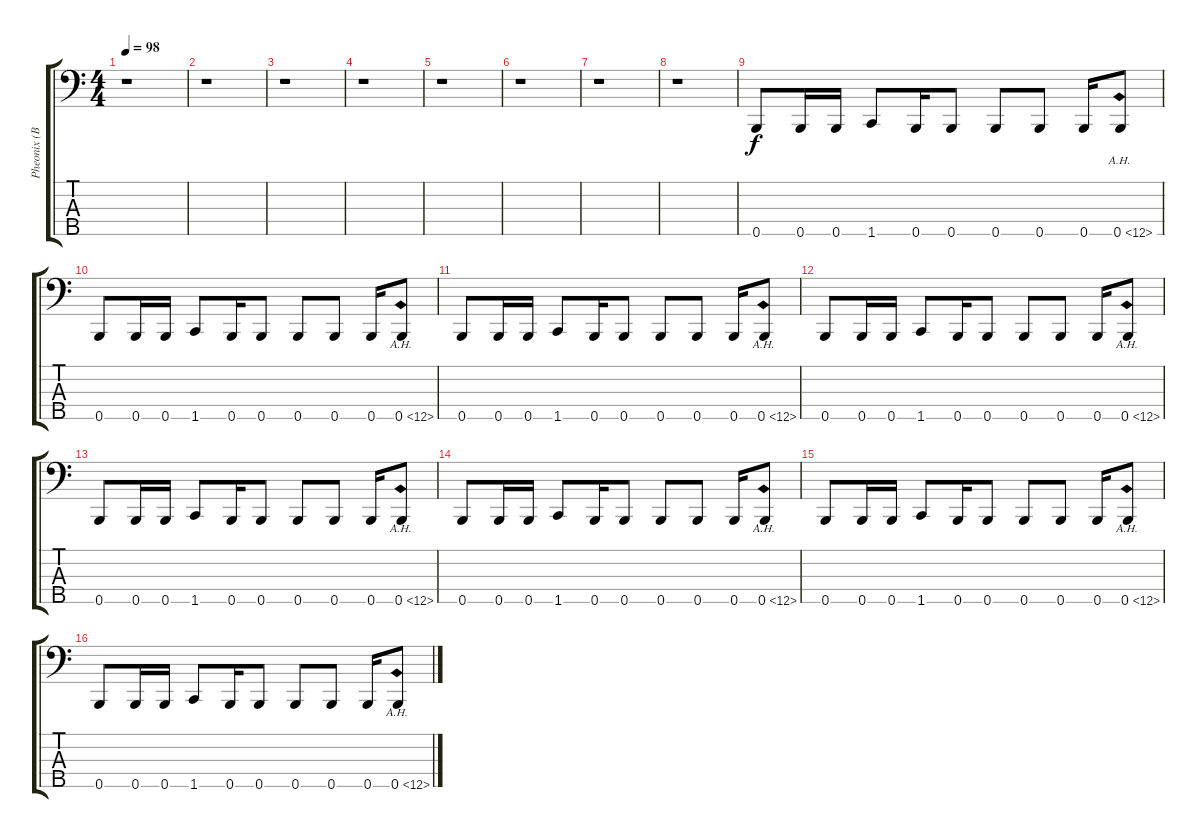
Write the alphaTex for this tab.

\track ("Pheonix (Bass)" "Pheonix (B") {instrument electricbassfinger}
\staff {score tabs}
\tuning (G2 D2 A1 E1 B0) {hide}
\ts (4 4)
\tempo 98
\clef f4
\ks c
r.1{dy f} |
r.1 |
r.1 |
r.1 |
r.1 |
r.1 |
r.1 |
r.1 |
0.5.8 0.5.16 0.5.16 1.5.8 0.5.16 0.5.8 0.5.8 0.5.8 0.5.16 0.5{ah 12}.8 |
0.5.8 0.5.16 0.5.16 1.5.8 0.5.16 0.5.8 0.5.8 0.5.8 0.5.16 0.5{ah 12}.8 |
0.5.8 0.5.16 0.5.16 1.5.8 0.5.16 0.5.8 0.5.8 0.5.8 0.5.16 0.5{ah 12}.8 |
0.5.8 0.5.16 0.5.16 1.5.8 0.5.16 0.5.8 0.5.8 0.5.8 0.5.16 0.5{ah 12}.8 |
0.5.8 0.5.16 0.5.16 1.5.8 0.5.16 0.5.8 0.5.8 0.5.8 0.5.16 0.5{ah 12}.8 |
0.5.8 0.5.16 0.5.16 1.5.8 0.5.16 0.5.8 0.5.8 0.5.8 0.5.16 0.5{ah 12}.8 |
0.5.8 0.5.16 0.5.16 1.5.8 0.5.16 0.5.8 0.5.8 0.5.8 0.5.16 0.5{ah 12}.8 |
0.5.8 0.5.16 0.5.16 1.5.8 0.5.16 0.5.8 0.5.8 0.5.8 0.5.16 0.5{ah 12}.8
